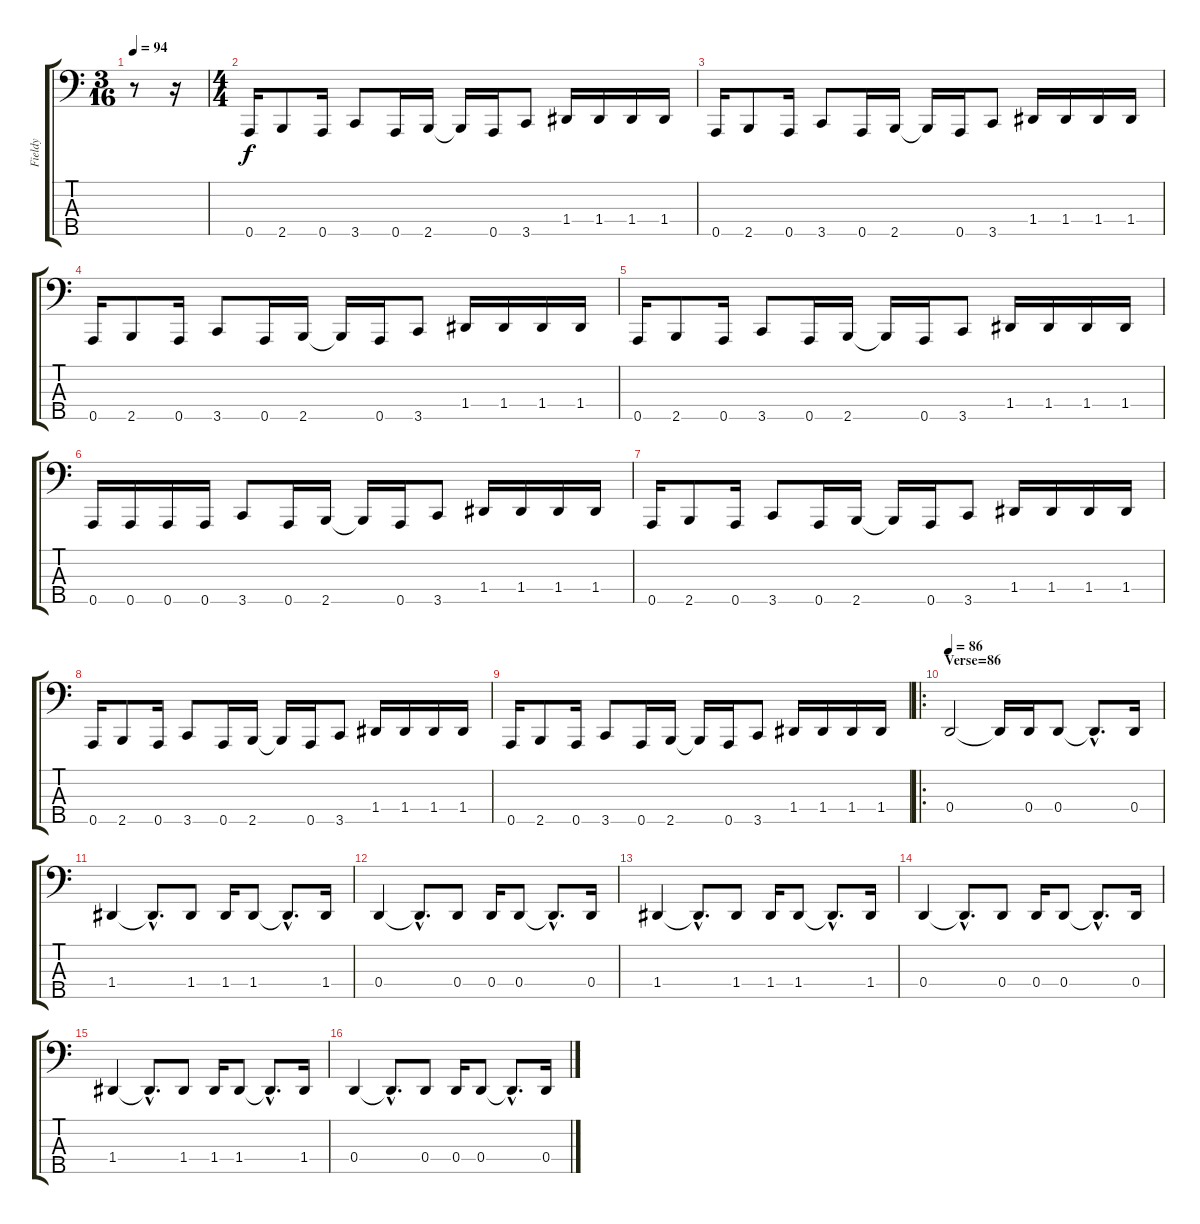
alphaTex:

\track ("Fieldy" "Fieldy") {instrument slapbass1}
\staff {score tabs}
\tuning (F2 C2 G1 D1 A0) {hide}
\ts (3 16)
\tempo 94
\clef f4
\ks c
r.8{dy f} r.16 |
\ts (4 4)
0.5.16 2.5.8 0.5.16 3.5.8 0.5.16 2.5.16 2.5{t}.16 0.5.16 3.5.8 1.4.16 1.4.16 1.4.16 1.4.16 |
0.5.16 2.5.8 0.5.16 3.5.8 0.5.16 2.5.16 2.5{t}.16 0.5.16 3.5.8 1.4.16 1.4.16 1.4.16 1.4.16 |
0.5.16 2.5.8 0.5.16 3.5.8 0.5.16 2.5.16 2.5{t}.16 0.5.16 3.5.8 1.4.16 1.4.16 1.4.16 1.4.16 |
0.5.16 2.5.8 0.5.16 3.5.8 0.5.16 2.5.16 2.5{t}.16 0.5.16 3.5.8 1.4.16 1.4.16 1.4.16 1.4.16 |
0.5.16 0.5.16 0.5.16 0.5.16 3.5.8 0.5.16 2.5.16 2.5{t}.16 0.5.16 3.5.8 1.4.16 1.4.16 1.4.16 1.4.16 |
0.5.16 2.5.8 0.5.16 3.5.8 0.5.16 2.5.16 2.5{t}.16 0.5.16 3.5.8 1.4.16 1.4.16 1.4.16 1.4.16 |
0.5.16 2.5.8 0.5.16 3.5.8 0.5.16 2.5.16 2.5{t}.16 0.5.16 3.5.8 1.4.16 1.4.16 1.4.16 1.4.16 |
0.5.16 2.5.8 0.5.16 3.5.8 0.5.16 2.5.16 2.5{t}.16 0.5.16 3.5.8 1.4.16 1.4.16 1.4.16 1.4.16 |
\ro
\section ("" "Verse=86")
\tempo 86
0.4.2 0.4{t}.16 0.4.16 0.4.8 0.4{hac t}.8{d} 0.4.16 |
1.4.4 1.4{hac t}.8{d} 1.4.8 1.4.16 1.4.8 1.4{hac t}.8{d} 1.4.16 |
0.4.4 0.4{hac t}.8{d} 0.4.8 0.4.16 0.4.8 0.4{hac t}.8{d} 0.4.16 |
1.4.4 1.4{hac t}.8{d} 1.4.8 1.4.16 1.4.8 1.4{hac t}.8{d} 1.4.16 |
0.4.4 0.4{hac t}.8{d} 0.4.8 0.4.16 0.4.8 0.4{hac t}.8{d} 0.4.16 |
1.4.4 1.4{hac t}.8{d} 1.4.8 1.4.16 1.4.8 1.4{hac t}.8{d} 1.4.16 |
0.4.4 0.4{hac t}.8{d} 0.4.8 0.4.16 0.4.8 0.4{hac t}.8{d} 0.4.16
